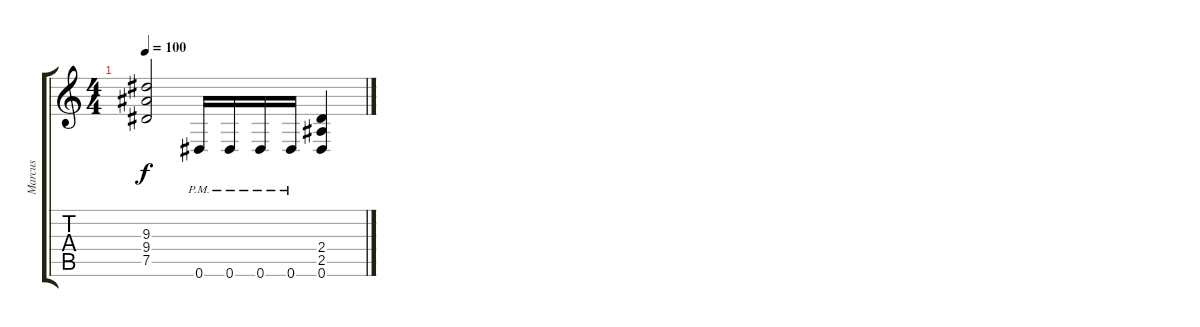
\track ("Marcus" "Marcus") {instrument distortionguitar}
\staff {score tabs}
\tuning (Eb4 Bb3 Gb3 Db3 Ab2 Eb2) {hide}
\ts (4 4)
\tempo 100
\clef g2
\ks c
(9.3 9.4 7.5).2{dy f} 0.6{pm}.16 0.6{pm}.16 0.6{pm}.16 0.6{pm}.16 (2.4 2.5 0.6).4
